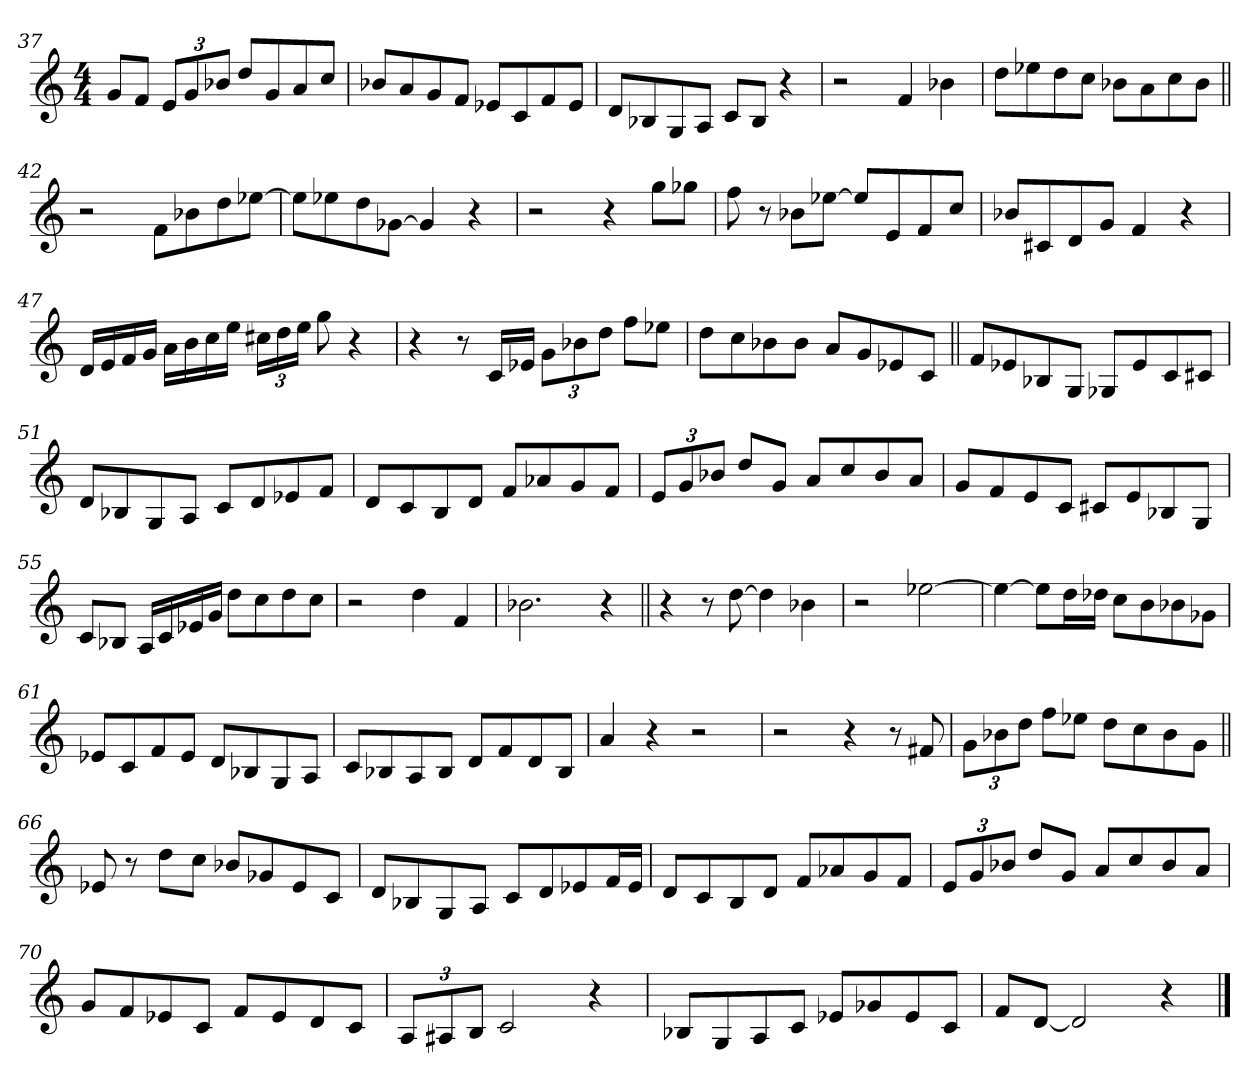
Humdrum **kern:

**kern
*part1
*staff1
*clefG2
*k[]
*M4/4
=37
8g/L
8f/J
12e/L
12g/
12b-X/J
8dd/L
8g/
8a/
8cc/J
=38
8b-X/L
8a/
8g/
8f/J
8e-X/L
8c/
8f/
8e-/J
=39
8d/L
8B-X/
8G/
8A/J
8c/L
8B-/J
4r
=40
2r
4f/
4b-X\
=41
8dd\L
8ee-X\
8dd\
8cc\J
8b-X\L
8a\
8cc\
8b-\J
=42||
2r
8f\L
8b-X\
8dd\
[8ee-X\J
=43
8ee-\L]
8ee-X\
8dd\
[8g-X\J
4g-/]
4r
=44
2r
4r
8gg\L
8gg-X\J
=45
8ff\
8r
8b-X\L
[8ee-X\J
8ee-/L]
8e/
8f/
8cc/J
=46
8b-X/L
8c#X/
8d/
8g/J
4f/
4r
=47
16d/LL
16e/
16f/
16g/JJ
16a\LL
16b\
16cc\
16ee\JJ
24cc#X\LL
24dd\
24ee\JJ
8gg\
4r
=48
4r
8r
16c/LL
16e-X/JJ
12g\L
12b-X\
12dd\J
8ff\L
8ee-X\J
=49
8dd\L
8cc\
8b-X\
8b-\J
8a/L
8g/
8e-X/
8c/J
=50||
8f/L
8e-X/
8B-X/
8G/J
8G-X/L
8e-/
8c/
8c#X/J
=51
8d/L
8B-X/
8G/
8A/J
8c/L
8d/
8e-X/
8f/J
=52
8d/L
8c/
8B/
8d/J
8f/L
8a-X/
8g/
8f/J
=53
12e/L
12g/
12b-X/J
8dd/L
8g/J
8a/L
8cc/
8b-/
8a/J
=54
8g/L
8f/
8e/
8c/J
8c#X/L
8e/
8B-X/
8G/J
=55
8c/L
8B-X/J
16A/LL
16c/
16e-X/
16g/JJ
8dd\L
8cc\
8dd\
8cc\J
=56
2r
4dd\
4f/
=57
2.b-X\
4r
=58||
4r
8r
[8dd\
4dd\]
4b-X\
=59
2r
[2ee-X\
=60
4ee-\_
8ee-\L]
16dd\L
16dd-X\JJ
8cc\L
8b\
8b-X\
8g-X\J
=61
8e-X/L
8c/
8f/
8e-/J
8d/L
8B-X/
8G/
8A/J
=62
8c/L
8B-X/
8A/
8B-/J
8d/L
8f/
8d/
8B-/J
=63
4a/
4r
2r
=64
2r
4r
8r
8f#X/
=65
12g\L
12b-X\
12dd\J
8ff\L
8ee-X\J
8dd\L
8cc\
8b-\
8g\J
=66||
8e-X/
8r
8dd\L
8cc\J
8b-X/L
8g-X/
8e-/
8c/J
=67
8d/L
8B-X/
8G/
8A/J
8c/L
8d/
8e-X/
16f/L
16e-/JJ
=68
8d/L
8c/
8B/
8d/J
8f/L
8a-X/
8g/
8f/J
=69
12e/L
12g/
12b-X/J
8dd/L
8g/J
8a/L
8cc/
8b-/
8a/J
=70
8g/L
8f/
8e-X/
8c/J
8f/L
8e-/
8d/
8c/J
=71
12A/L
12A#X/
12B/J
2c/
4r
=72
8B-X/L
8G/
8A/
8c/J
8e-X/L
8g-X/
8e-/
8c/J
=73
8f/L
[8d/J
2d/]
4r
==
*-
